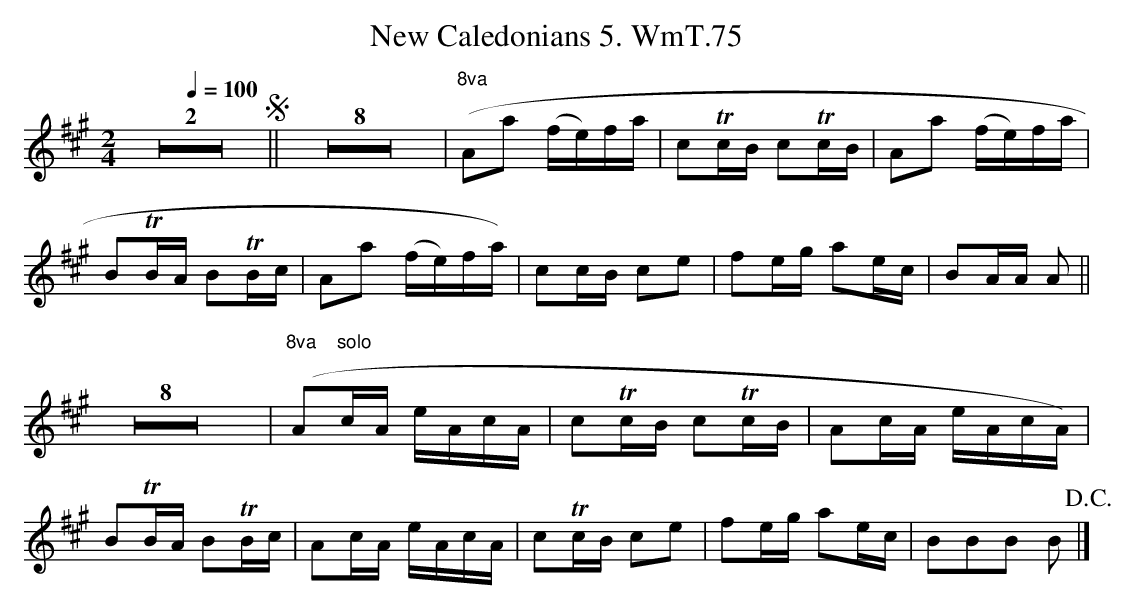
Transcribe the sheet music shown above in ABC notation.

X:1
T:New Caledonians 5. WmT.75
M:2/4
L:1/8
Q:1/4=100
K:A
Z2S||Z8|"^8va"(Aa (f/e/)f/a/|cTc/B/ cTc/B/|Aa (f/e/)f/a/|
BTB/A/ BTB/c/|Aa (f/e/)f/a/)|cc/B/ ce|fe/g/ ae/c/|BA/A/ A||
Z8|"8va    solo"(Ac/A/ e/A/c/A/|cTc/B/ cTc/B/|Ac/A/ e/A/c/A/)|
BTB/A/ BTB/c/|Ac/A/ e/A/c/A/|cTc/B/ ce|fe/g/ ae/c/|BBB B !D.C.!|]
